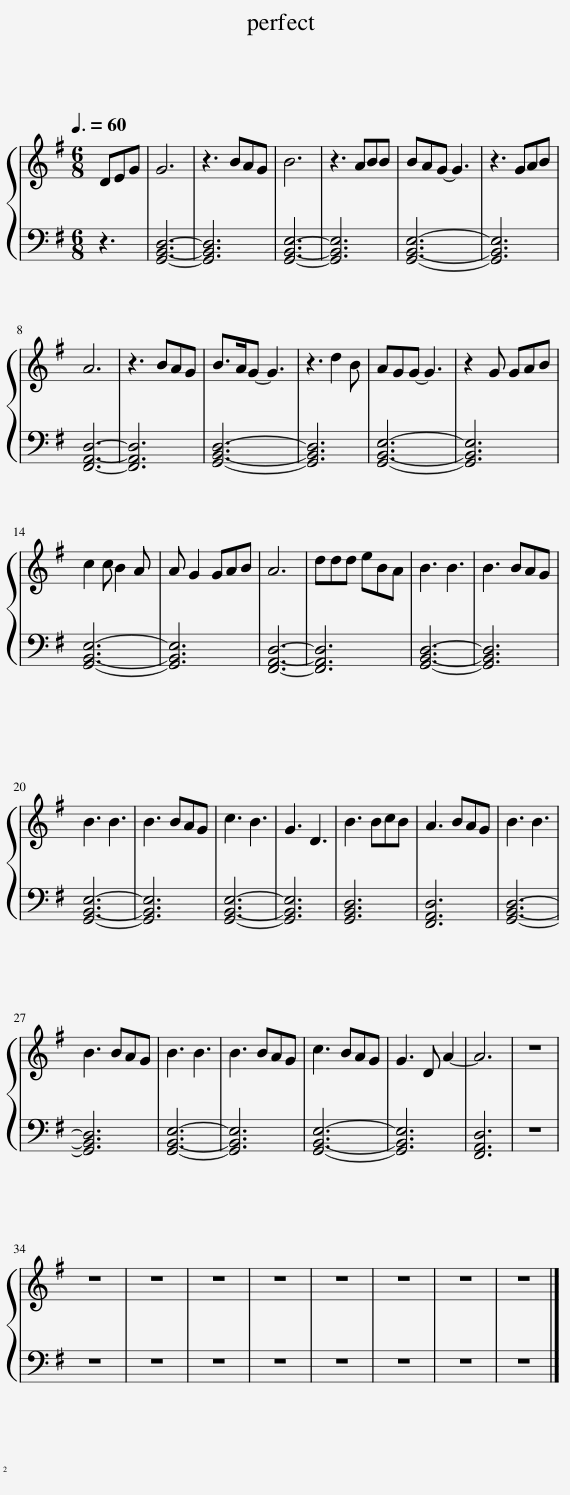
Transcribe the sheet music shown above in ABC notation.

X:1
%%score { 1 | 2 }
L:1/8
Q:3/8=60
M:6/8
I:linebreak $
K:G
V:1 treble
V:2 bass
V:1
 DEG | G6 | z3 BAG | B6 | z3 ABB | %5
 BAG- G3 | z3 GAB |$ A6 | z3 BAG | B>AG- G3 | %10
 z3 d2 B | AGG- G3 | z2 G GAB |$ c2 c B2 A | A G2 GAB | %15
 A6 | ddd eBA | B3 B3 | B3 BAG |$ B3 B3 | %20
 B3 BAG | c3 B3 | G3 D3 | B3 BcB | A3 BAG | %25
 B3 B3 |$ B3 BAG | B3 B3 | B3 BAG | c3 BAG | %30
 G3 D A2- | A6 | z6 |$ z6 | z6 | %35
 z6 | z6 | z6 | z6 | z6 | %40
 z6 |] %41
V:2
 z3 | [G,,B,,D,]6- | [G,,B,,D,]6 | [G,,B,,E,]6- | [G,,B,,E,]6 | %5
 [G,,B,,E,]6- | [G,,B,,E,]6 |$ [F,,A,,D,]6- | [F,,A,,D,]6 | [G,,B,,D,]6- | %10
 [G,,B,,D,]6 | [G,,B,,E,]6- | [G,,B,,E,]6 |$ [G,,B,,E,]6- | [G,,B,,E,]6 | %15
 [F,,A,,D,]6- | [F,,A,,D,]6 | [G,,B,,D,]6- | [G,,B,,D,]6 |$ [G,,B,,E,]6- | %20
 [G,,B,,E,]6 | [G,,B,,E,]6- | [G,,B,,E,]6 | [G,,B,,D,]6 | [F,,A,,D,]6 | %25
 [G,,B,,D,]6- |$ [G,,B,,D,]6 | [G,,B,,E,]6- | [G,,B,,E,]6 | [G,,B,,E,]6- | %30
 [G,,B,,E,]6 | [F,,A,,D,]6 | z6 |$ z6 | z6 | %35
 z6 | z6 | z6 | z6 | z6 | %40
 z6 |] %41
